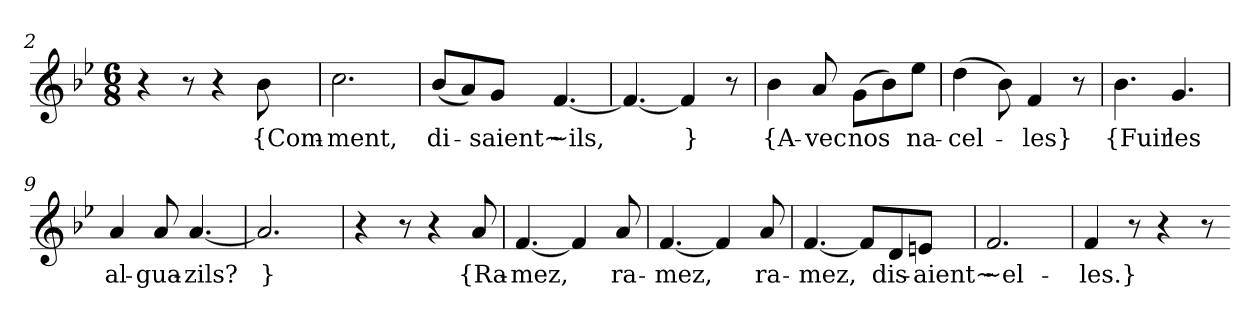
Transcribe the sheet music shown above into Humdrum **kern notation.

**kern	**text
*part1	*part1
*staff1	*staff1
*clefG2	*
*k[b-e-]	*
*M6/8	*
=2	=2
4r	.
8r	.
4r	.
8b-	{Com-
=3	=3
2.cc	-ment,
=4	=4
(8b-/L	di-
8a/)	.
8g/J	-saient~
[4.f	~ils,
=5	=5
4.f_	.
4f]	}
8r	.
=6	=6
4b-	{A-
8a	-vec
(8g\L	nos
8b-\)	.
8ee-\J	na-
=7	=7
(4dd	-cel-
8b-)	.
4f	-les}
8r	.
=8	=8
4.b-	{Fuir
4.g	les
=9	=9
4a	al-
8a	-gua-
[4.a	-zils?
=10	=10
2.a]	}
=11	=11
4r	.
8r	.
4r	.
8a	{Ra-
=12	=12
[4.f	-mez,
4f]	.
8a	ra-
=13	=13
[4.f	-mez,
4f]	.
8a	ra-
=14	=14
[4.f	-mez,
8f/L]	.
8d/	dis-
8en/J	-aient~
=15	=15
2.f	~el-
=16	=16
4f	-les.}
8r	.
4r	.
8r	.
=-	=-
*-	*-
